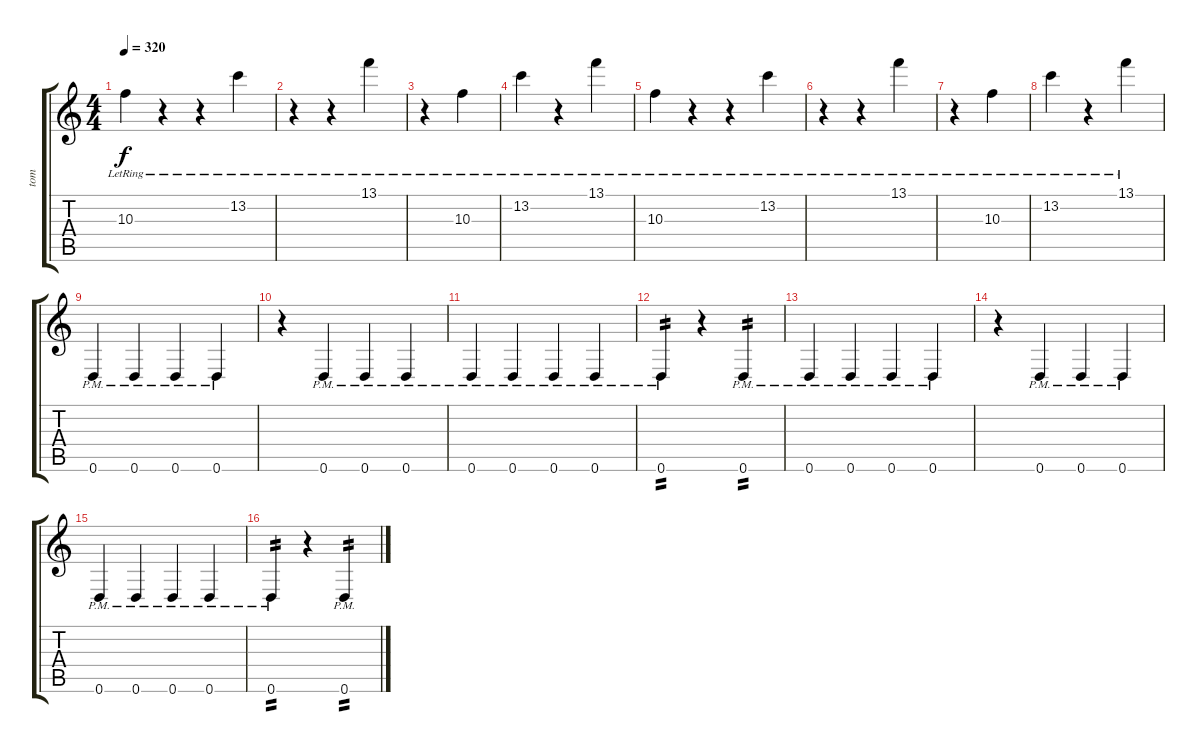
\track ("tom" "tom") {instrument acousticguitarsteel}
\staff {score tabs}
\tuning (E4 B3 G3 D3 A2 D2) {hide}
\ts (4 4)
\tempo 320
\clef g2
\ks c
10.3{lr}.4{dy f} r.4 r.4 13.2{lr}.4 |
r.4 r.4 13.1{lr}.4 |
r.4 10.3{lr}.4 |
13.2{lr}.4 r.4 13.1{lr}.4 |
10.3{lr}.4 r.4 r.4 13.2{lr}.4 |
r.4 r.4 13.1{lr}.4 |
r.4 10.3{lr}.4 |
13.2{lr}.4 r.4 13.1{lr}.4 |
0.6{pm}.4 0.6{pm}.4 0.6{pm}.4 0.6{pm}.4 |
r.4 0.6{pm}.4 0.6{pm}.4 0.6{pm}.4 |
0.6{pm}.4 0.6{pm}.4 0.6{pm}.4 0.6{pm}.4 |
0.6{pm}.4{tp 2} r.4 0.6{pm}.4{tp 2} |
0.6{pm}.4 0.6{pm}.4 0.6{pm}.4 0.6{pm}.4 |
r.4 0.6{pm}.4 0.6{pm}.4 0.6{pm}.4 |
0.6{pm}.4 0.6{pm}.4 0.6{pm}.4 0.6{pm}.4 |
0.6{pm}.4{tp 2} r.4 0.6{pm}.4{tp 2}
